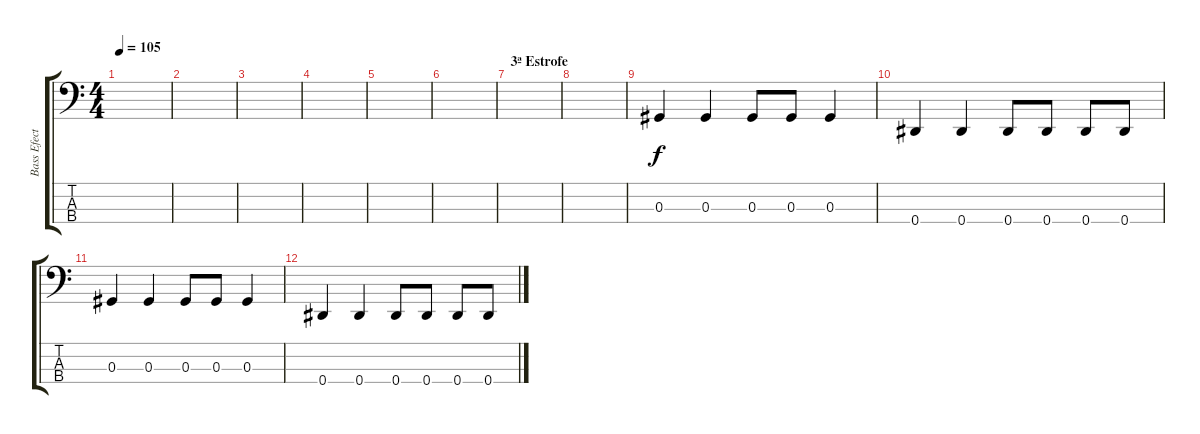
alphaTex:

\track ("Bass Efects" "Bass Efect") {instrument slapbass2}
\staff {score tabs}
\tuning (Gb2 Db2 Ab1 Eb1) {hide}
\ts (4 4)
\tempo 105
\clef f4
\ks c
|
|
|
|
|
|
\section ("" "3ª Estrofe")
|
|
0.3.4 0.3.4 0.3.8 0.3.8 0.3.4 |
0.4.4 0.4.4 0.4.8 0.4.8 0.4.8 0.4.8 |
0.3.4 0.3.4 0.3.8 0.3.8 0.3.4 |
0.4.4 0.4.4 0.4.8 0.4.8 0.4.8 0.4.8
